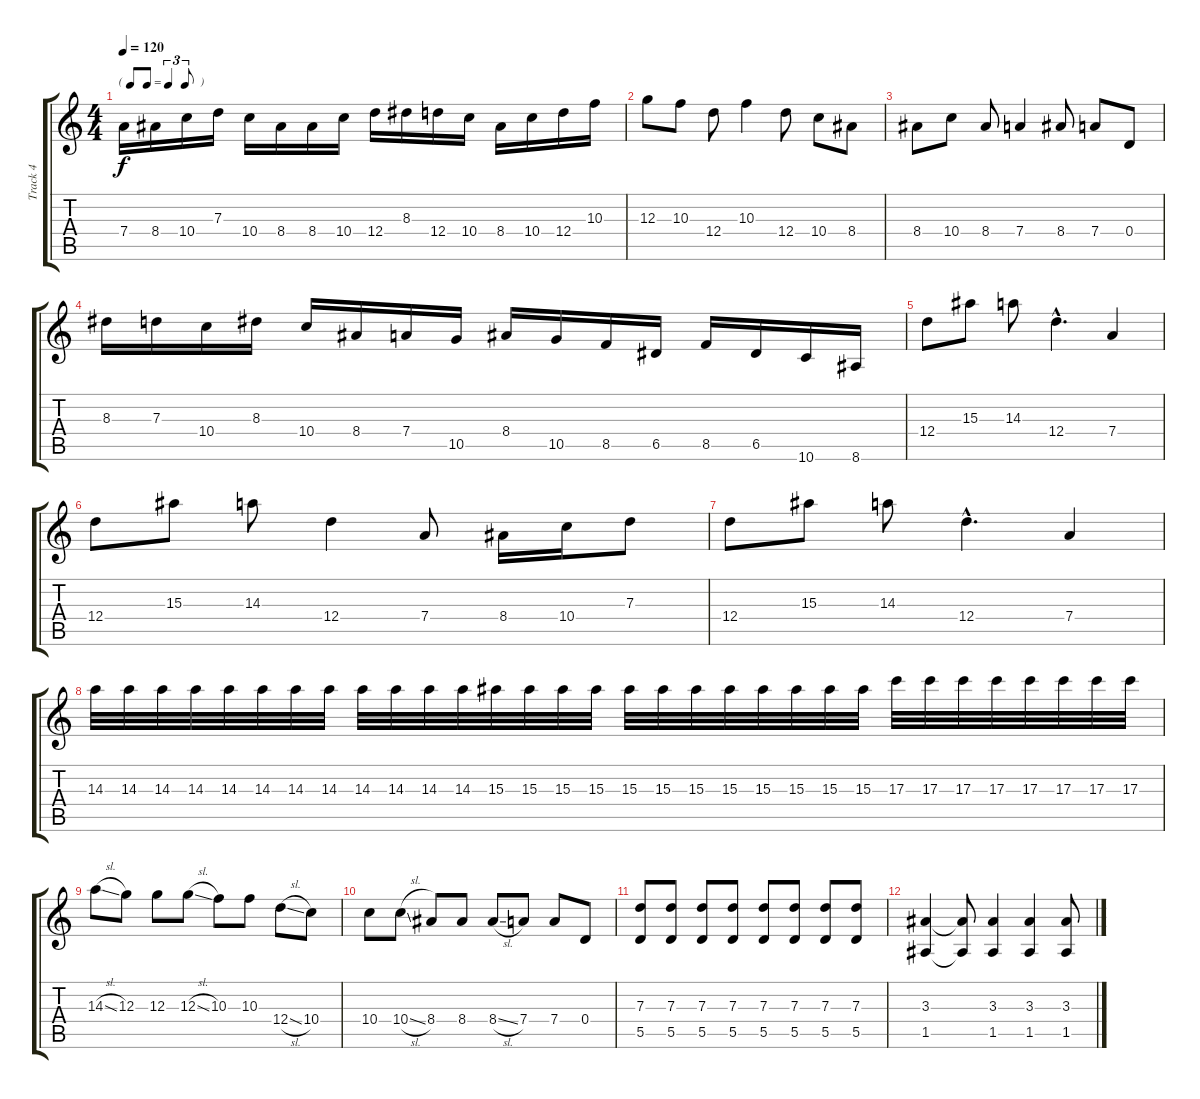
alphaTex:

\track ("Track 4" "Track 4") {instrument overdrivenguitar}
\staff {score tabs}
\tuning (E4 B3 G3 D3 A2 D2) {hide}
\ts (4 4)
\tf triplet8th
\tempo 120
\clef g2
\ks c
7.4.16{dy f} 8.4.16 10.4.16 7.3.16 10.4.16 8.4.16 8.4.16 10.4.16 12.4.16 8.3.16 12.4.16 10.4.16 8.4.16 10.4.16 12.4.16 10.3.16 |
12.3.8 10.3.8 12.4.8 10.3.4 12.4.8 10.4.8 8.4.8 |
8.4.8 10.4.8 8.4.8 7.4.4 8.4.8 7.4.8 0.4.8 |
8.3.16 7.3.16 10.4.16 8.3.16 10.4.16 8.4.16 7.4.16 10.5.16 8.4.16 10.5.16 8.5.16 6.5.16 8.5.16 6.5.16 10.6.16 8.6.16 |
12.4.8 15.3.8 14.3.8 12.4{hac}.4{d} 7.4.4 |
12.4.8 15.3.8 14.3.8 12.4.4 7.4.8 8.4.16 10.4.16 7.3.8 |
12.4.8 15.3.8 14.3.8 12.4{hac}.4{d} 7.4.4 |
14.3.32 14.3.32 14.3.32 14.3.32 14.3.32 14.3.32 14.3.32 14.3.32 14.3.32 14.3.32 14.3.32 14.3.32 15.3.32 15.3.32 15.3.32 15.3.32 15.3.32 15.3.32 15.3.32 15.3.32 15.3.32 15.3.32 15.3.32 15.3.32 17.3.32 17.3.32 17.3.32 17.3.32 17.3.32 17.3.32 17.3.32 17.3.32 |
14.3{sl}.8 12.3.8 12.3.8 12.3{sl}.8 10.3.8 10.3.8 12.4{sl}.8 10.4.8 |
10.4.8 10.4{sl}.8 8.4.8 8.4.8 8.4{sl}.8 7.4.8 7.4.8 0.4.8 |
(7.3 5.5).8 (7.3 5.5).8 (7.3 5.5).8 (7.3 5.5).8 (7.3 5.5).8 (7.3 5.5).8 (7.3 5.5).8 (7.3 5.5).8 |
(3.3 1.5).4 (3.3{t} 1.5{t}).8 (3.3 1.5).4 (3.3 1.5).4 (3.3 1.5).8
